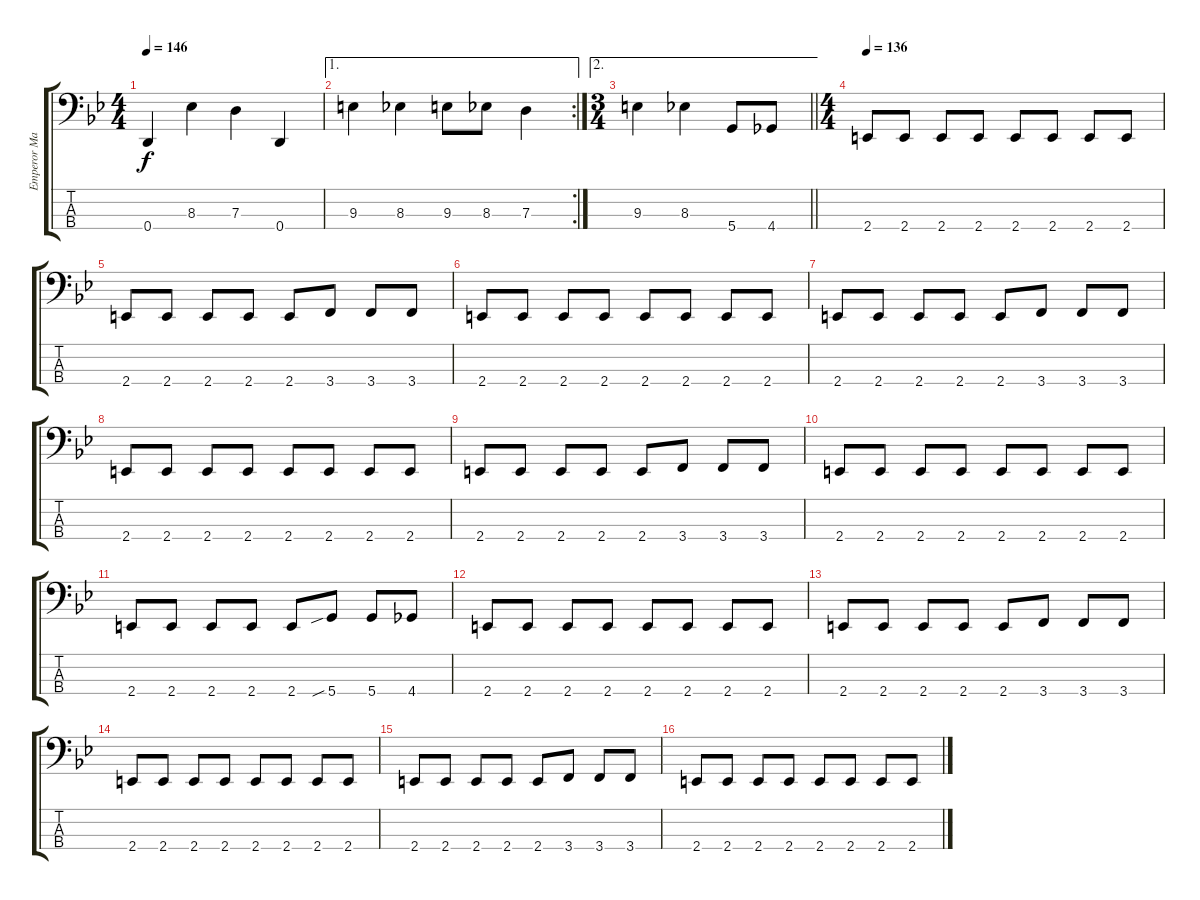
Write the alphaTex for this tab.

\track ("Emperor Magus Caligula" "Emperor Ma") {instrument electricbasspick}
\staff {score tabs}
\tuning (F2 C2 G1 D1) {hide}
\ts (4 4)
\tempo 146
\clef f4
\ks bb
0.4.4{dy f} 8.3.4 7.3.4 0.4.4 |
\ae 1
\rc 2
9.3.4 8.3.4 9.3.8 8.3.8 7.3.4 |
\ae 2
\ts (3 4)
\barLineRight lightlight
9.3.4 8.3.4 5.4.8 4.4.8 |
\ts (4 4)
\tempo 136
2.4.8 2.4.8 2.4.8 2.4.8 2.4.8 2.4.8 2.4.8 2.4.8 |
2.4.8 2.4.8 2.4.8 2.4.8 2.4.8 3.4.8 3.4.8 3.4.8 |
2.4.8 2.4.8 2.4.8 2.4.8 2.4.8 2.4.8 2.4.8 2.4.8 |
2.4.8 2.4.8 2.4.8 2.4.8 2.4.8 3.4.8 3.4.8 3.4.8 |
2.4.8 2.4.8 2.4.8 2.4.8 2.4.8 2.4.8 2.4.8 2.4.8 |
2.4.8 2.4.8 2.4.8 2.4.8 2.4.8 3.4.8 3.4.8 3.4.8 |
2.4.8 2.4.8 2.4.8 2.4.8 2.4.8 2.4.8 2.4.8 2.4.8 |
2.4.8 2.4.8 2.4.8 2.4.8 2.4.8 5.4{sib}.8 5.4.8 4.4.8 |
2.4.8 2.4.8 2.4.8 2.4.8 2.4.8 2.4.8 2.4.8 2.4.8 |
2.4.8 2.4.8 2.4.8 2.4.8 2.4.8 3.4.8 3.4.8 3.4.8 |
2.4.8 2.4.8 2.4.8 2.4.8 2.4.8 2.4.8 2.4.8 2.4.8 |
2.4.8 2.4.8 2.4.8 2.4.8 2.4.8 3.4.8 3.4.8 3.4.8 |
2.4.8 2.4.8 2.4.8 2.4.8 2.4.8 2.4.8 2.4.8 2.4.8
